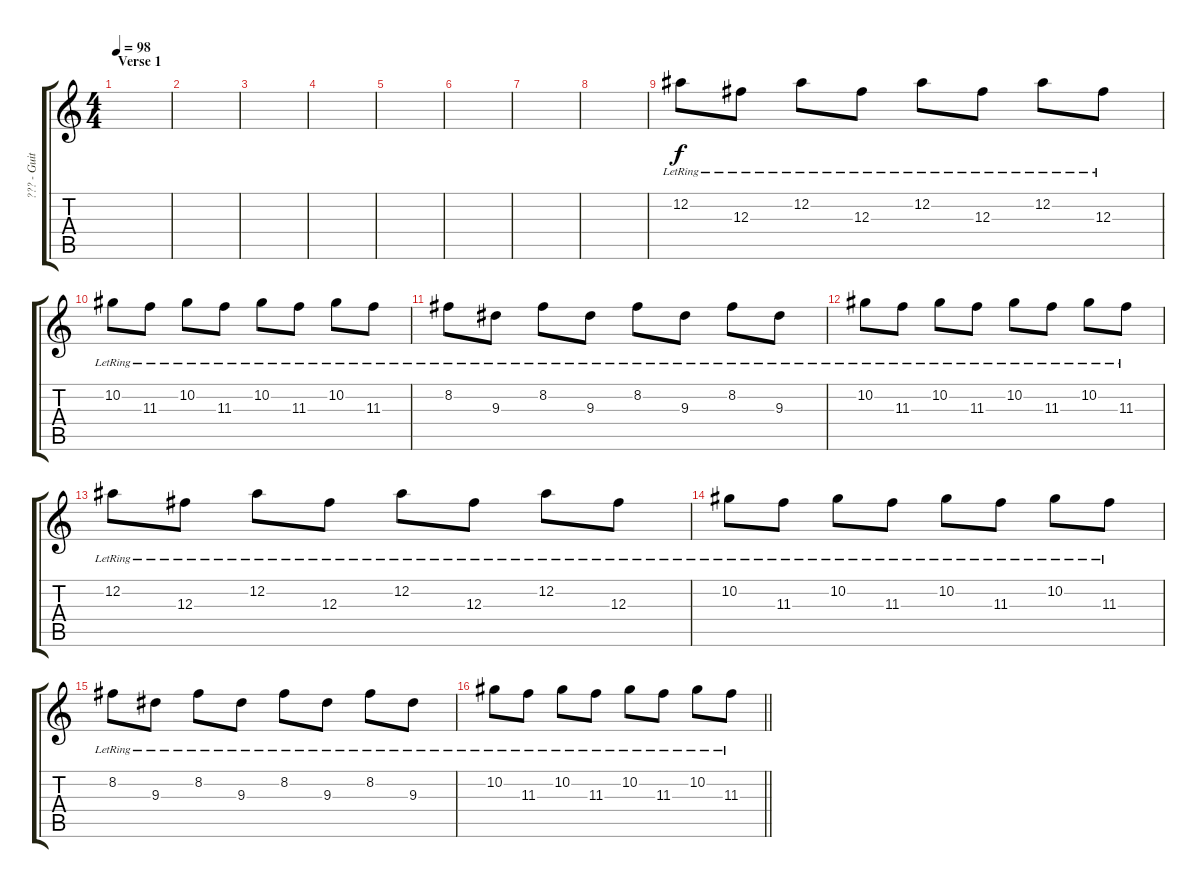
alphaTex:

\track ("??? - Guitar" "??? - Guit") {instrument overdrivenguitar}
\staff {score tabs}
\tuning (Eb4 Bb3 Gb3 Db3 Ab2 Eb2) {hide}
\ts (4 4)
\section ("" "Verse 1")
\tempo 98
\clef g2
\ks c
|
|
|
|
|
|
|
|
12.2{lr}.8{instrument electricguitarclean} 12.3{lr}.8 12.2{lr}.8 12.3{lr}.8 12.2{lr}.8 12.3{lr}.8 12.2{lr}.8 12.3{lr}.8 |
10.2{lr}.8 11.3{lr}.8 10.2{lr}.8 11.3{lr}.8 10.2{lr}.8 11.3{lr}.8 10.2{lr}.8 11.3{lr}.8 |
8.2{lr}.8 9.3{lr}.8 8.2{lr}.8 9.3{lr}.8 8.2{lr}.8 9.3{lr}.8 8.2{lr}.8 9.3{lr}.8 |
10.2{lr}.8 11.3{lr}.8 10.2{lr}.8 11.3{lr}.8 10.2{lr}.8 11.3{lr}.8 10.2{lr}.8 11.3{lr}.8 |
12.2{lr}.8 12.3{lr}.8 12.2{lr}.8 12.3{lr}.8 12.2{lr}.8 12.3{lr}.8 12.2{lr}.8 12.3{lr}.8 |
10.2{lr}.8 11.3{lr}.8 10.2{lr}.8 11.3{lr}.8 10.2{lr}.8 11.3{lr}.8 10.2{lr}.8 11.3{lr}.8 |
8.2{lr}.8 9.3{lr}.8 8.2{lr}.8 9.3{lr}.8 8.2{lr}.8 9.3{lr}.8 8.2{lr}.8 9.3{lr}.8 |
\barLineRight lightlight
10.2{lr}.8 11.3{lr}.8 10.2{lr}.8 11.3{lr}.8 10.2{lr}.8 11.3{lr}.8 10.2{lr}.8 11.3{lr}.8
